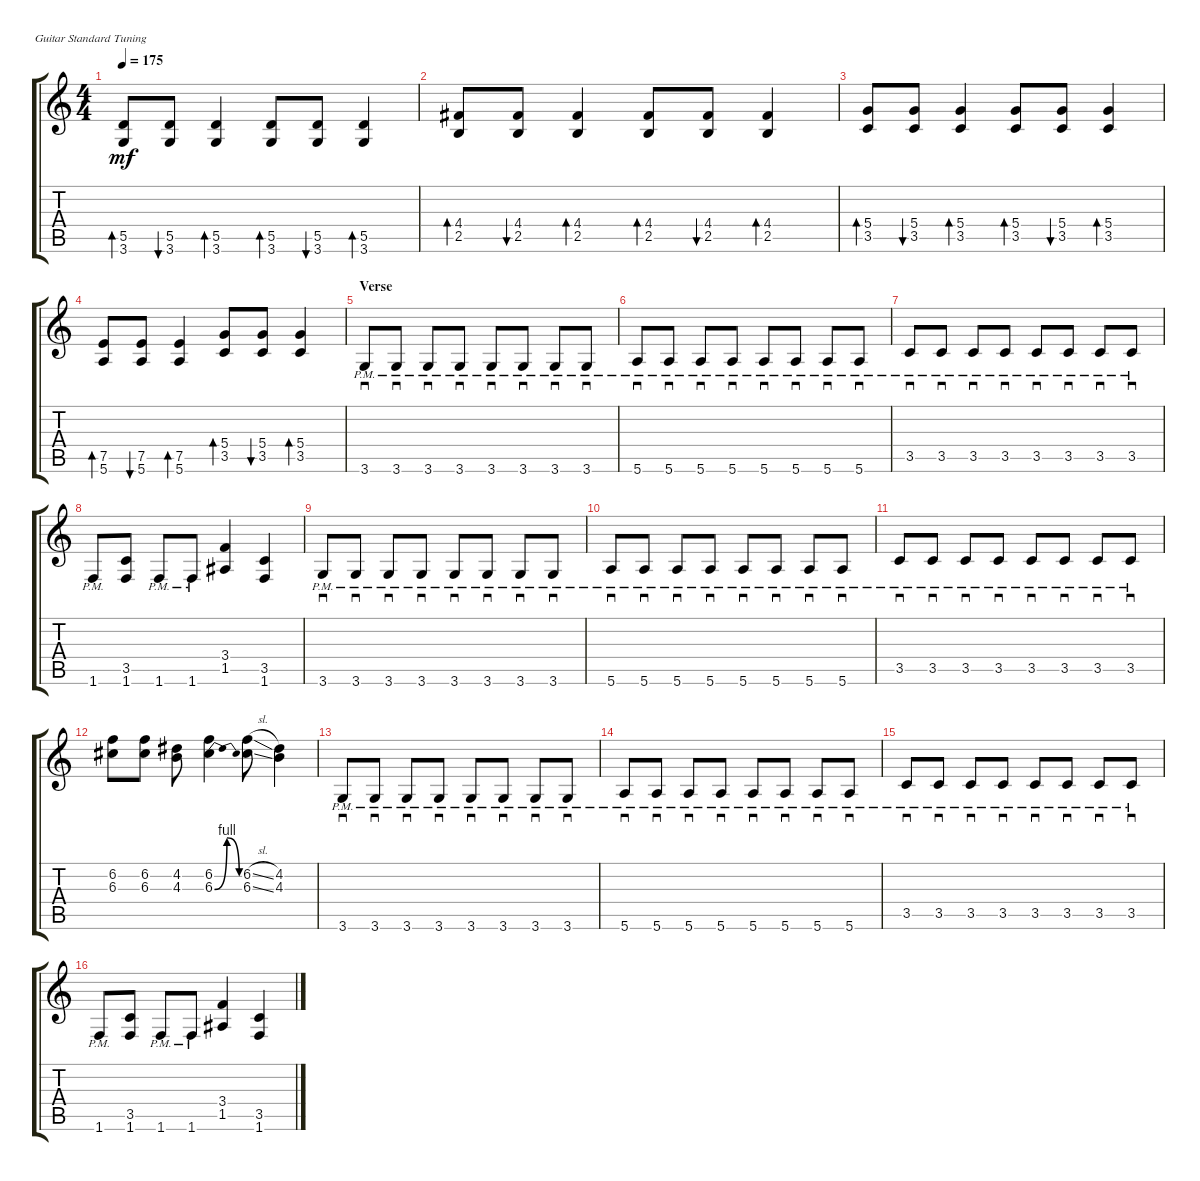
\defaultSystemsLayout 4
\bracketExtendMode groupsimilarinstruments
\singleTrackTrackNamePolicy hidden
\multiTrackTrackNamePolicy hidden
\firstSystemTrackNameOrientation horizontal
\otherSystemsTrackNameOrientation horizontal
\track ("S-Guitar" "E-Gt") {solo instrument distortionguitar}
\staff {score tabs}
\tuning (E4 B3 G3 D3 A2 E2)
\ts (4 4)
\tempo 175
\clef g2
\ks c
(3.6 5.5).8{bd 30 dy mf} (3.6 5.5).8{bu 30} (3.6 5.5).4{bd 30} (3.6 5.5).8{bd 30} (3.6 5.5).8{bu 30} (3.6 5.5).4{bd 30} |
(2.5 4.4).8{bd 30} (4.4 2.5).8{bu 30} (2.5 4.4).4{bd 30} (2.5 4.4).8{bd 30} (4.4 2.5).8{bu 30} (2.5 4.4).4{bd 30} |
(3.5 5.4).8{bd 30} (5.4 3.5).8{bu 30} (3.5 5.4).4{bd 30} (3.5 5.4).8{bd 30} (5.4 3.5).8{bu 30} (3.5 5.4).4{bd 30} |
(5.6 7.5).8{bd 30} (5.6 7.5).8{bu 30} (5.6 7.5).4{bd 30} (3.5 5.4).8{bd 30} (3.5 5.4).8{bu 30} (3.5 5.4).4{bd 30} |
\section ("" "Verse")
3.6{pm}.8{sd} 3.6{pm}.8{sd} 3.6{pm}.8{sd} 3.6{pm}.8{sd} 3.6{pm}.8{sd} 3.6{pm}.8{sd} 3.6{pm}.8{sd} 3.6{pm}.8{sd} |
5.6{pm}.8{sd} 5.6{pm}.8{sd} 5.6{pm}.8{sd} 5.6{pm}.8{sd} 5.6{pm}.8{sd} 5.6{pm}.8{sd} 5.6{pm}.8{sd} 5.6{pm}.8{sd} |
3.5{pm}.8{sd} 3.5{pm}.8{sd} 3.5{pm}.8{sd} 3.5{pm}.8{sd} 3.5{pm}.8{sd} 3.5{pm}.8{sd} 3.5{pm}.8{sd} 3.5{pm}.8{sd} |
1.6{pm}.8 (3.5 1.6).8 1.6{pm}.8 1.6{pm}.8 (1.5 3.4).4 (1.6 3.5).4 |
3.6{pm}.8{sd} 3.6{pm}.8{sd} 3.6{pm}.8{sd} 3.6{pm}.8{sd} 3.6{pm}.8{sd} 3.6{pm}.8{sd} 3.6{pm}.8{sd} 3.6{pm}.8{sd} |
5.6{pm}.8{sd} 5.6{pm}.8{sd} 5.6{pm}.8{sd} 5.6{pm}.8{sd} 5.6{pm}.8{sd} 5.6{pm}.8{sd} 5.6{pm}.8{sd} 5.6{pm}.8{sd} |
3.5{pm}.8{sd} 3.5{pm}.8{sd} 3.5{pm}.8{sd} 3.5{pm}.8{sd} 3.5{pm}.8{sd} 3.5{pm}.8{sd} 3.5{pm}.8{sd} 3.5{pm}.8{sd} |
(6.3 6.2).8 (6.2 6.3).8 (4.3 4.2).8 (6.2 6.3{be (bendrelease 0 0 10.2 4 20.4 4 30 0)}).4 (6.3{sl} 6.2{sl}).8 (4.3 4.2).4 |
3.6{pm}.8{sd} 3.6{pm}.8{sd} 3.6{pm}.8{sd} 3.6{pm}.8{sd} 3.6{pm}.8{sd} 3.6{pm}.8{sd} 3.6{pm}.8{sd} 3.6{pm}.8{sd} |
5.6{pm}.8{sd} 5.6{pm}.8{sd} 5.6{pm}.8{sd} 5.6{pm}.8{sd} 5.6{pm}.8{sd} 5.6{pm}.8{sd} 5.6{pm}.8{sd} 5.6{pm}.8{sd} |
3.5{pm}.8{sd} 3.5{pm}.8{sd} 3.5{pm}.8{sd} 3.5{pm}.8{sd} 3.5{pm}.8{sd} 3.5{pm}.8{sd} 3.5{pm}.8{sd} 3.5{pm}.8{sd} |
1.6{pm}.8 (3.5 1.6).8 1.6{pm}.8 1.6{pm}.8 (1.5 3.4).4 (1.6 3.5).4
